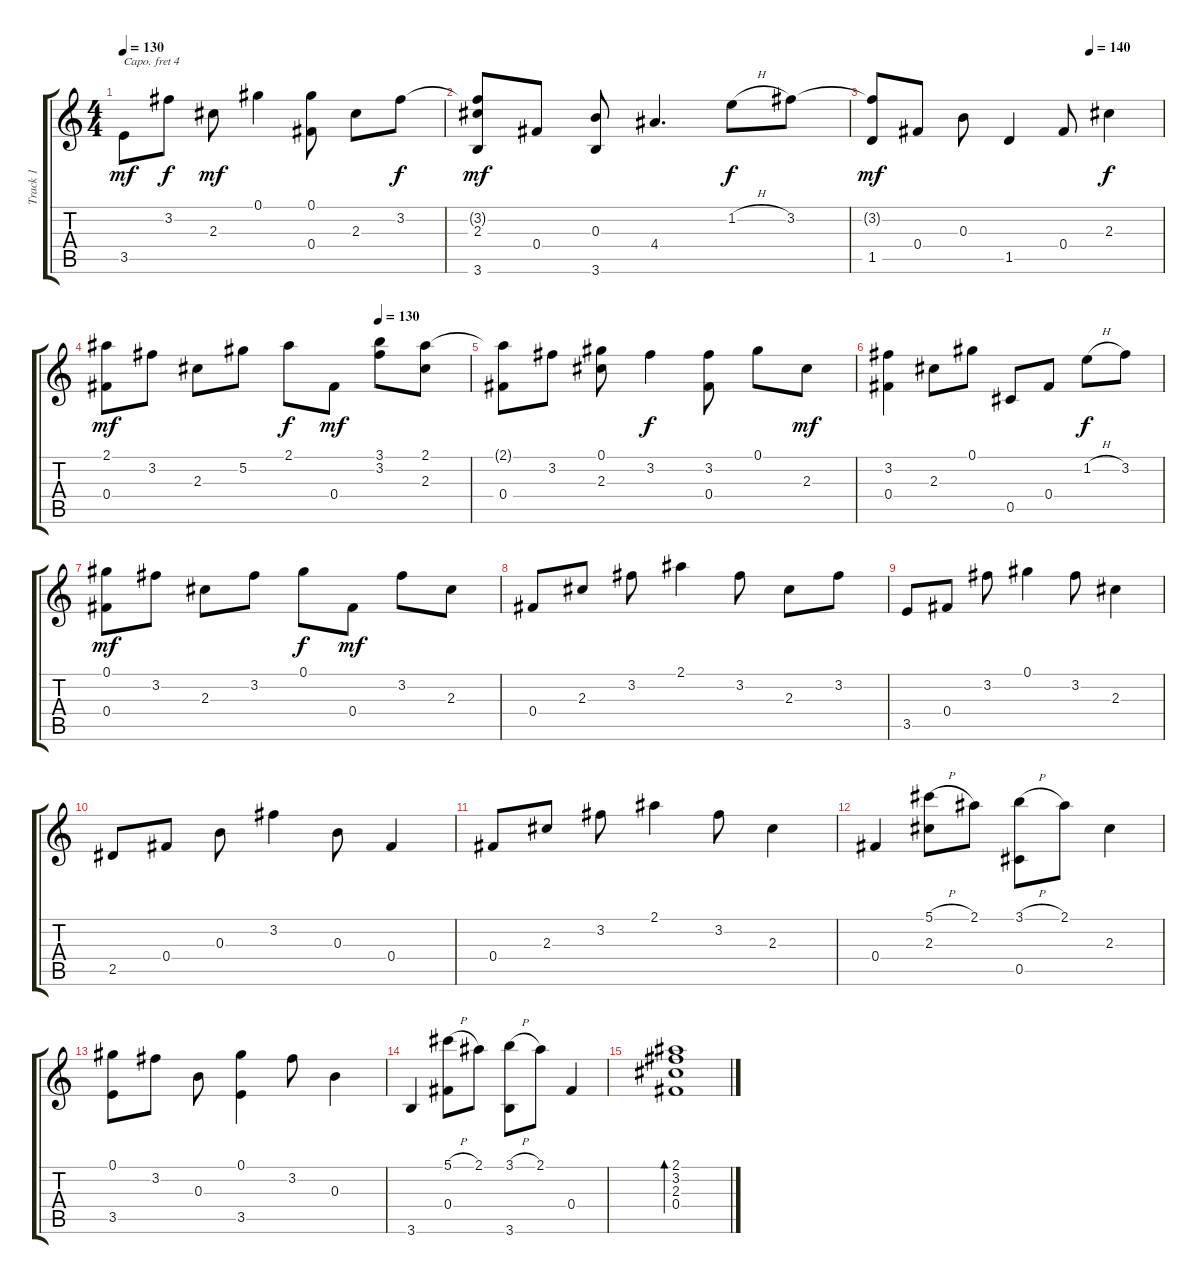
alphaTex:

\track ("Track 1" "Track 1") {instrument acousticguitarsteel}
\staff {score tabs}
\capo 4
\tuning (E4 B3 G3 D3 A2 E2) {hide}
\ts (4 4)
\tempo 130
\clef g2
\ks c
3.5.8{dy mf} 3.2.8{dy f} 2.3.8{dy mf} 0.1.4 (0.1 0.4).8 2.3.8 3.2.8{dy f} |
(3.2{t} 2.3 3.6).8{dy mf} 0.4.8 (0.3 3.6).8 4.4.4{d} 1.2{h}.8{dy f} 3.2.8 |
\tempo (140 0.75)
(3.2{t} 1.5).8{dy mf} 0.4.8 0.3.8 1.5.4 0.4.8 2.3.4{dy f} |
\tempo (130 0.75)
(2.1 0.4).8{dy mf} 3.2.8 2.3.8 5.2.8 2.1.8{dy f} 0.4.8{dy mf} (3.1 3.2).8 (2.1 2.3).8 |
(2.1{t} 0.4).8 3.2.8 (0.1 2.3).8 3.2.4{dy f} (3.2 0.4).8 0.1.8 2.3.8{dy mf} |
(3.2 0.4).4 2.3.8 0.1.8 0.5.8 0.4.8 1.2{h}.8{dy f} 3.2.8 |
(0.1 0.4).8{dy mf} 3.2.8 2.3.8 3.2.8 0.1.8{dy f} 0.4.8{dy mf} 3.2.8 2.3.8 |
0.4.8 2.3.8 3.2.8 2.1.4 3.2.8 2.3.8 3.2.8 |
3.5.8 0.4.8 3.2.8 0.1.4 3.2.8 2.3.4 |
2.5.8 0.4.8 0.3.8 3.2.4 0.3.8 0.4.4 |
0.4.8 2.3.8 3.2.8 2.1.4 3.2.8 2.3.4 |
0.4.4 (5.1{h} 2.3).8 2.1.8 (3.1{h} 0.5).8 2.1.8 2.3.4 |
(0.1 3.5).8 3.2.8 0.3.8 (0.1 3.5).4 3.2.8 0.3.4 |
3.6.4 (5.1{h} 0.4).8 2.1.8 (3.1{h} 3.6).8 2.1.8 0.4.4 |
(2.1 3.2 2.3 0.4).1{bd 60}
